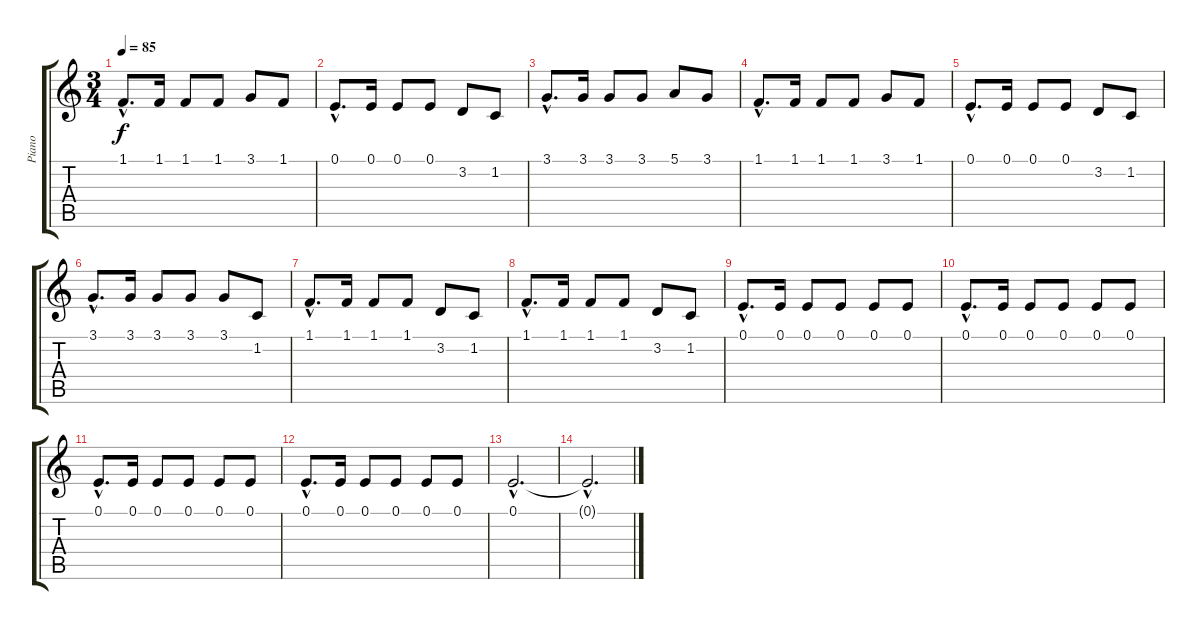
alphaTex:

\track ("Piano" "Piano") {instrument acousticgrandpiano}
\staff {score tabs}
\tuning (E4 B3 G3 D3 A2 E2) {hide}
\ts (3 4)
\tempo 85
\clef g2
\ks c
1.1{hac}.8{d dy f} 1.1.16 1.1.8 1.1.8 3.1.8 1.1.8 |
0.1{hac}.8{d} 0.1.16 0.1.8 0.1.8 3.2.8 1.2.8 |
3.1{hac}.8{d} 3.1.16 3.1.8 3.1.8 5.1.8 3.1.8 |
1.1{hac}.8{d} 1.1.16 1.1.8 1.1.8 3.1.8 1.1.8 |
0.1{hac}.8{d} 0.1.16 0.1.8 0.1.8 3.2.8 1.2.8 |
3.1{hac}.8{d} 3.1.16 3.1.8 3.1.8 3.1.8 1.2.8 |
1.1{hac}.8{d} 1.1.16 1.1.8 1.1.8 3.2.8 1.2.8 |
1.1{hac}.8{d} 1.1.16 1.1.8 1.1.8 3.2.8 1.2.8 |
0.1{hac}.8{d} 0.1.16 0.1.8 0.1.8 0.1.8 0.1.8 |
0.1{hac}.8{d} 0.1.16 0.1.8 0.1.8 0.1.8 0.1.8 |
0.1{hac}.8{d} 0.1.16 0.1.8 0.1.8 0.1.8 0.1.8 |
0.1{hac}.8{d} 0.1.16 0.1.8 0.1.8 0.1.8 0.1.8 |
0.1{hac}.2{d} |
0.1{hac t}.2{d}
